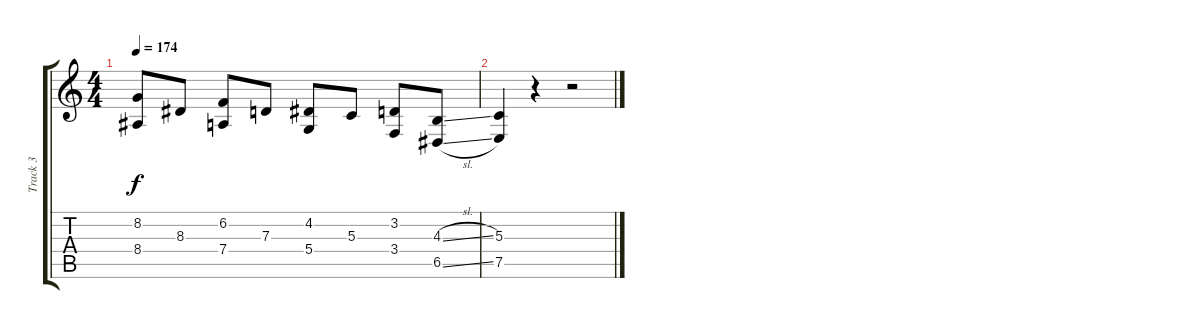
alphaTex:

\track ("Track 3" "Track 3") {instrument honkytonkpiano}
\staff {score tabs}
\tuning (E4 B3 G3 D3 A2 E2) {hide}
\ts (4 4)
\tempo 174
\clef g2
\ks c
(8.2 8.4).8{dy f} 8.3.8 (6.2 7.4).8 7.3.8 (4.2 5.4).8 5.3.8 (3.2 3.4).8 (4.3{sl} 6.5{sl}).8 |
(5.3 7.5).4 r.4 r.2
